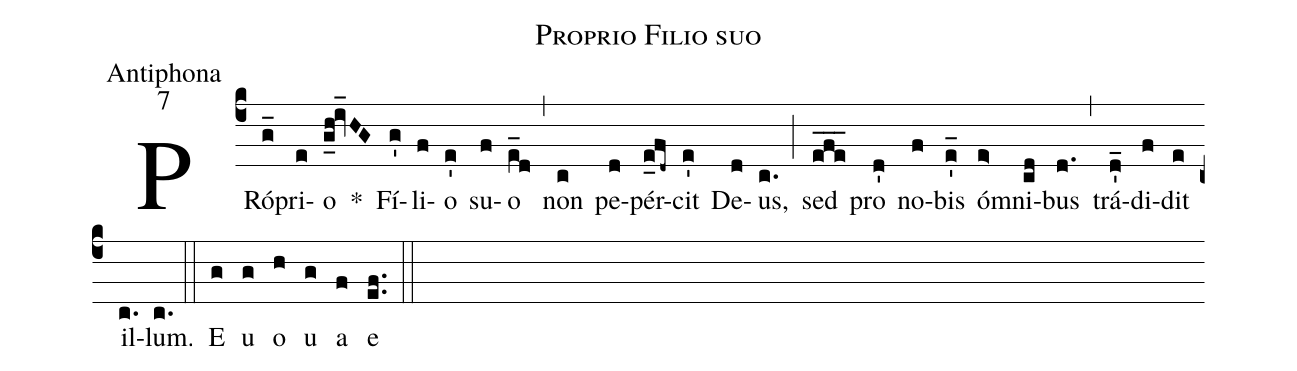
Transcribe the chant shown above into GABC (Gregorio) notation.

name:Proprio Filio suo;
office-part:Antiphona;
mode:7;
%%
(c4) PRó(g_)pri(e)o(g_h!iv_HG) *() Fí(g')li(f)o(e') su(f)o(e_d) (,) non(c) pe(d)pér(e_fd~)cit(e') De(d)us,(c.) (;) sed(efe___) pro(d') no(f)bis(e'_) ó(e>)mni(cd)bus(d.) (,) trá(d'_)di(f)dit(e) il(c.)lum.(c.) (::) E(g) u(g) o(h) u(g) a(f) e(e.f.) (::)
